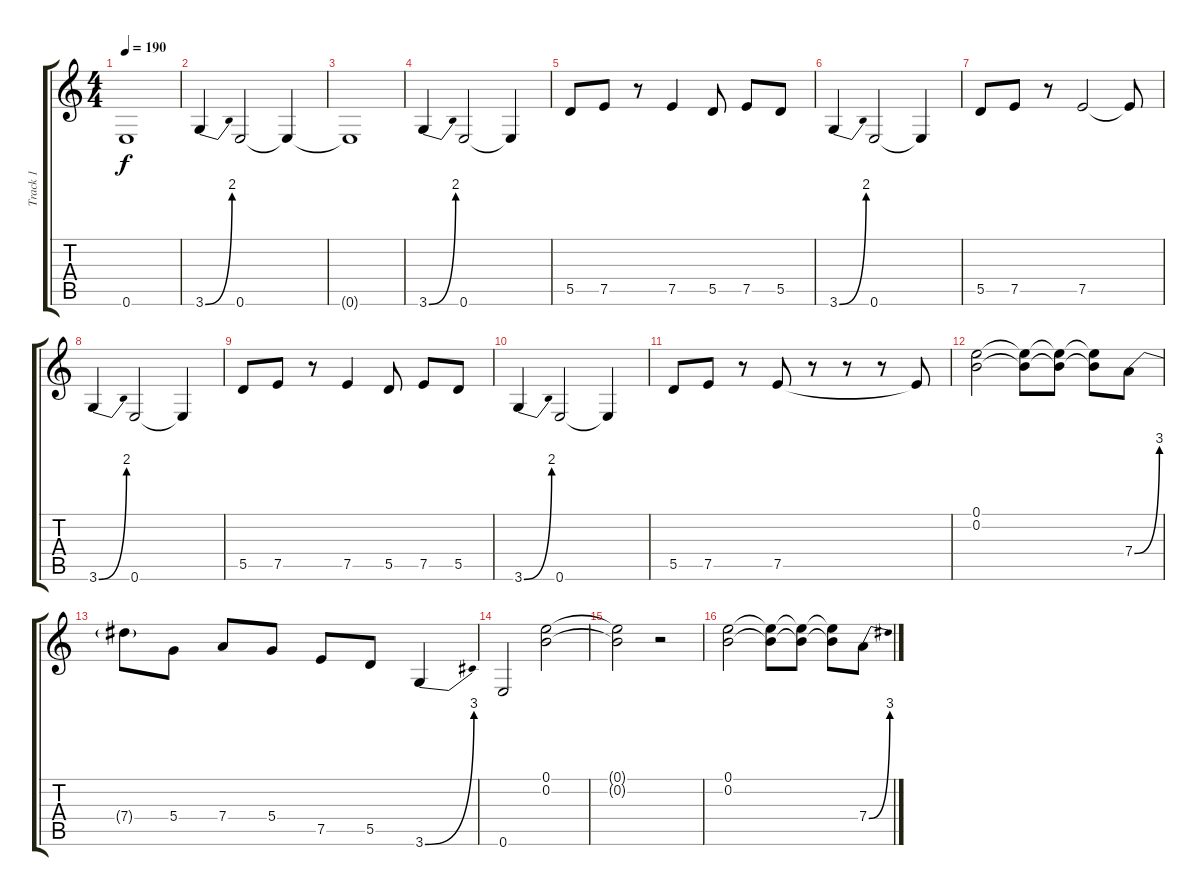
\track ("Track 1" "Track 1") {instrument distortionguitar}
\staff {score tabs}
\tuning (E4 B3 G3 D3 A2 E2) {hide}
\ts (4 4)
\tempo 190
\clef g2
\ks c
0.6{t}.1{dy f} |
3.6{be (bend 0 0 60 8)}.4 0.6.2 0.6{t}.4 |
0.6{t}.1 |
3.6{be (bend 0 0 60 8)}.4 0.6.2 0.6{t}.4 |
5.5.8 7.5.8 r.8 7.5.4 5.5.8 7.5.8 5.5.8 |
3.6{be (bend 0 0 60 8)}.4 0.6.2 0.6{t}.4 |
5.5.8 7.5.8 r.8 7.5.2 7.5{t}.8 |
3.6{be (bend 0 0 60 8)}.4 0.6.2 0.6{t}.4 |
5.5.8 7.5.8 r.8 7.5.4 5.5.8 7.5.8 5.5.8 |
3.6{be (bend 0 0 60 8)}.4 0.6.2 0.6{t}.4 |
5.5.8 7.5.8 r.8 7.5.8 r.8 r.8 r.8 7.5{t}.8 |
(0.1 0.2).2 (0.1{t} 0.2{t}).8 (0.1{t} 0.2{t}).8 (0.1{t} 0.2{t}).8 7.4{be (bend 0 0 60 12)}.8 |
7.4{t}.8 5.4.8 7.4.8 5.4.8 7.5.8 5.5.8 3.6{be (bend 0 0 60 12)}.4 |
0.6.2 (0.1 0.2).2 |
(0.1{t} 0.2{t}).2 r.2 |
(0.1 0.2).2 (0.1{t} 0.2{t}).8 (0.1{t} 0.2{t}).8 (0.1{t} 0.2{t}).8 7.4{be (bend 0 0 60 12)}.8
